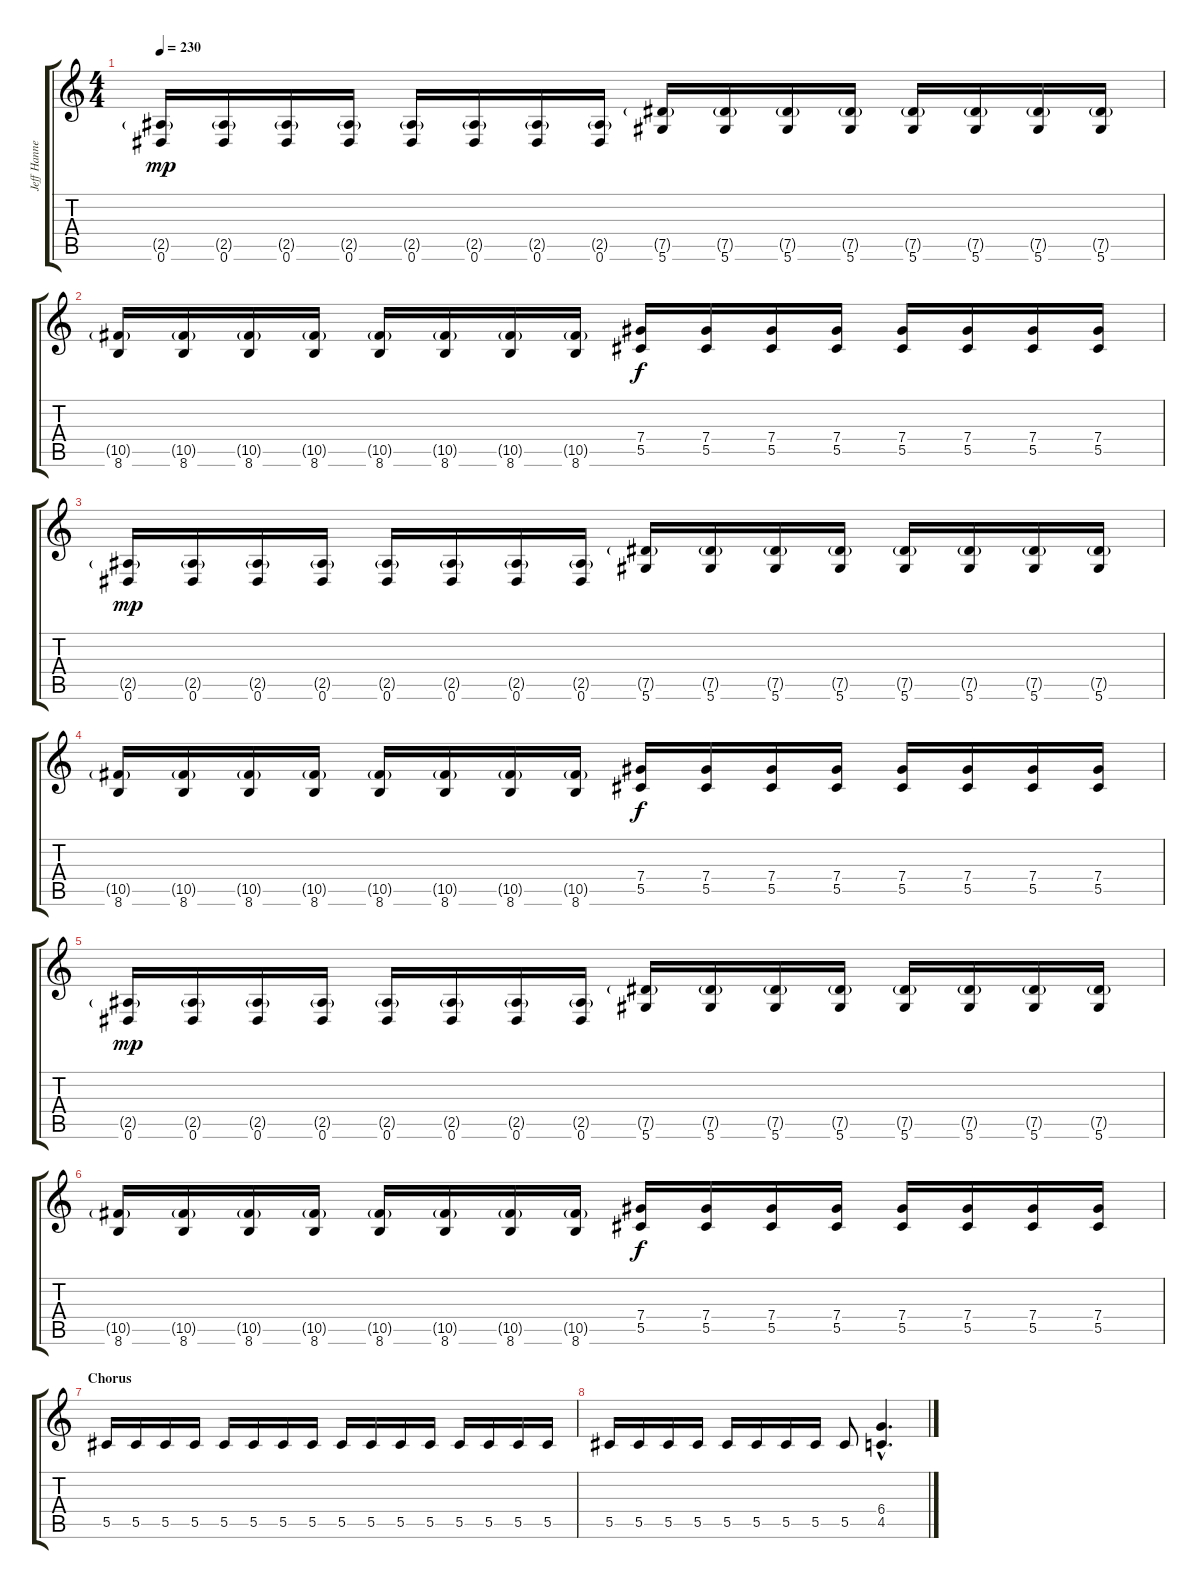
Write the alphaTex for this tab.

\track ("Jeff Hanneman" "Jeff Hanne") {instrument distortionguitar}
\staff {score tabs}
\tuning (Eb4 Bb3 Gb3 Db3 Ab2 Eb2) {hide}
\ts (4 4)
\tempo 230
\clef g2
\ks c
(2.5{g} 0.6).16{dy mp} (2.5{g} 0.6).16 (2.5{g} 0.6).16 (2.5{g} 0.6).16 (2.5{g} 0.6).16 (2.5{g} 0.6).16 (2.5{g} 0.6).16 (2.5{g} 0.6).16 (7.5{g} 5.6).16 (7.5{g} 5.6).16 (7.5{g} 5.6).16 (7.5{g} 5.6).16 (7.5{g} 5.6).16 (7.5{g} 5.6).16 (7.5{g} 5.6).16 (7.5{g} 5.6).16 |
(10.5{g} 8.6).16 (10.5{g} 8.6).16 (10.5{g} 8.6).16 (10.5{g} 8.6).16 (10.5{g} 8.6).16 (10.5{g} 8.6).16 (10.5{g} 8.6).16 (10.5{g} 8.6).16 (7.4 5.5).16{dy f} (7.4 5.5).16 (7.4 5.5).16 (7.4 5.5).16 (7.4 5.5).16 (7.4 5.5).16 (7.4 5.5).16 (7.4 5.5).16 |
(2.5{g} 0.6).16{dy mp} (2.5{g} 0.6).16 (2.5{g} 0.6).16 (2.5{g} 0.6).16 (2.5{g} 0.6).16 (2.5{g} 0.6).16 (2.5{g} 0.6).16 (2.5{g} 0.6).16 (7.5{g} 5.6).16 (7.5{g} 5.6).16 (7.5{g} 5.6).16 (7.5{g} 5.6).16 (7.5{g} 5.6).16 (7.5{g} 5.6).16 (7.5{g} 5.6).16 (7.5{g} 5.6).16 |
(10.5{g} 8.6).16 (10.5{g} 8.6).16 (10.5{g} 8.6).16 (10.5{g} 8.6).16 (10.5{g} 8.6).16 (10.5{g} 8.6).16 (10.5{g} 8.6).16 (10.5{g} 8.6).16 (7.4 5.5).16{dy f} (7.4 5.5).16 (7.4 5.5).16 (7.4 5.5).16 (7.4 5.5).16 (7.4 5.5).16 (7.4 5.5).16 (7.4 5.5).16 |
(2.5{g} 0.6).16{dy mp} (2.5{g} 0.6).16 (2.5{g} 0.6).16 (2.5{g} 0.6).16 (2.5{g} 0.6).16 (2.5{g} 0.6).16 (2.5{g} 0.6).16 (2.5{g} 0.6).16 (7.5{g} 5.6).16 (7.5{g} 5.6).16 (7.5{g} 5.6).16 (7.5{g} 5.6).16 (7.5{g} 5.6).16 (7.5{g} 5.6).16 (7.5{g} 5.6).16 (7.5{g} 5.6).16 |
(10.5{g} 8.6).16 (10.5{g} 8.6).16 (10.5{g} 8.6).16 (10.5{g} 8.6).16 (10.5{g} 8.6).16 (10.5{g} 8.6).16 (10.5{g} 8.6).16 (10.5{g} 8.6).16 (7.4 5.5).16{dy f} (7.4 5.5).16 (7.4 5.5).16 (7.4 5.5).16 (7.4 5.5).16 (7.4 5.5).16 (7.4 5.5).16 (7.4 5.5).16 |
\section ("" "Chorus")
5.5.16 5.5.16 5.5.16 5.5.16 5.5.16 5.5.16 5.5.16 5.5.16 5.5.16 5.5.16 5.5.16 5.5.16 5.5.16 5.5.16 5.5.16 5.5.16 |
5.5.16 5.5.16 5.5.16 5.5.16 5.5.16 5.5.16 5.5.16 5.5.16 5.5.8 (6.4{hac} 4.5{hac}).4{d}
